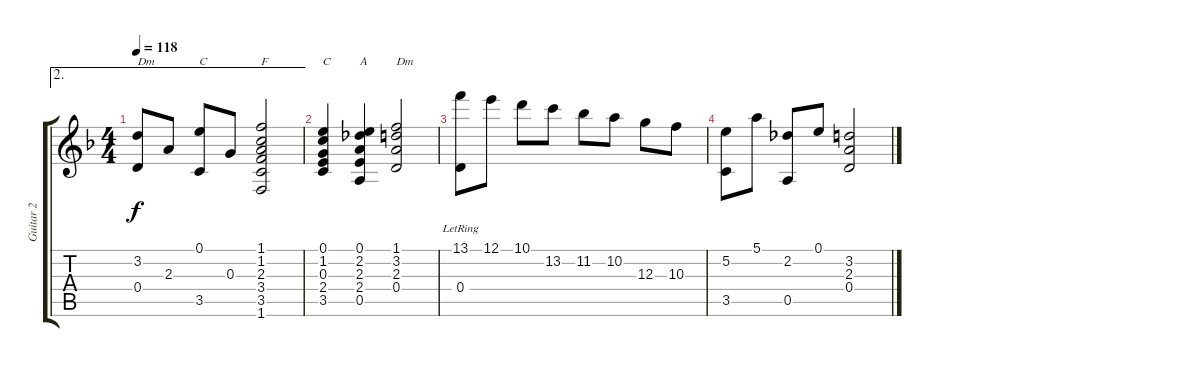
\track ("Guitar 2" "Guitar 2") {instrument acousticguitarsteel}
\staff {score tabs}
\tuning (E4 B3 G3 D3 A2 E2) {hide}
\ae 2
\ts (4 4)
\tempo 118
\clef g2
\ks dminor
(3.2 0.4).8{txt "Dm" dy f} 2.3.8 (0.1 3.5).8{txt "C"} 0.3.8 (1.1 1.2 2.3 3.4 3.5 1.6).2{txt "F"} |
(0.1 1.2 0.3 2.4 3.5).4{txt "C"} (0.1 2.2 2.3 2.4 0.5).4{txt "A"} (1.1 3.2 2.3 0.4).2{txt "Dm"} |
(13.1 0.4{lr}).8 12.1.8 10.1.8 13.2.8 11.2.8 10.2.8 12.3.8 10.3.8 |
(5.2 3.5).8 5.1.8 (2.2 0.5).8 0.1.8 (3.2 2.3 0.4).2
